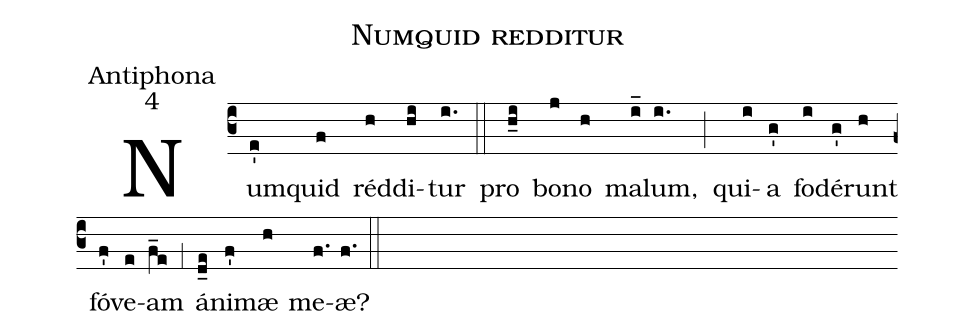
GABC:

name:Numquid redditur;
office-part:Antiphona;
mode:4;
%%
(c3) Num(e')quid(f) réd(h)di(hi)tur(i.) (::) pro(h_i) bo(j)no(h) ma(i_)lum,(i.) (;) qui(i)a(g') fo(i)dé(g')runt(h) fó(f')ve(e)am(f_e) (;1) á(d_e)ni(f')mæ(h) me(f.)æ?(f.) (::)
